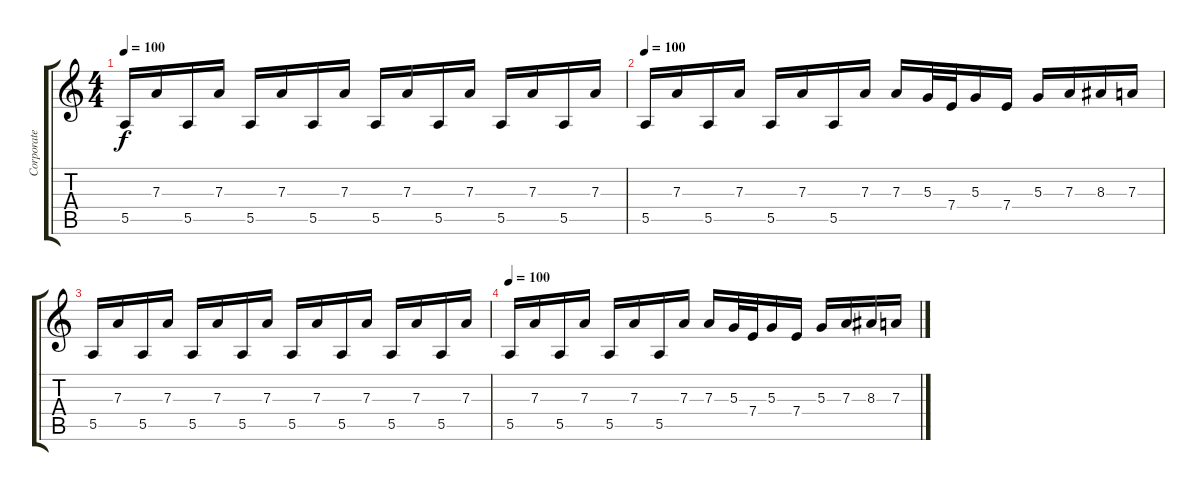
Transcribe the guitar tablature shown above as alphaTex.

\track ("Corporate Death {L}" "Corporate ") {instrument distortionguitar}
\staff {score tabs}
\tuning (B3 Gb3 D3 A2 E2 B1) {hide}
\ts (4 4)
\tempo 100
\clef g2
\ks c
5.5.16{dy f} 7.3.16 5.5.16 7.3.16 5.5.16 7.3.16 5.5.16 7.3.16 5.5.16 7.3.16 5.5.16 7.3.16 5.5.16 7.3.16 5.5.16 7.3.16 |
\tempo 100
5.5.16 7.3.16 5.5.16 7.3.16 5.5.16 7.3.16 5.5.16 7.3.16 7.3.16 5.3.32 7.4.32 5.3.16 7.4.16 5.3.16 7.3.16 8.3.16 7.3.16 |
5.5.16 7.3.16 5.5.16 7.3.16 5.5.16 7.3.16 5.5.16 7.3.16 5.5.16 7.3.16 5.5.16 7.3.16 5.5.16 7.3.16 5.5.16 7.3.16 |
\tempo 100
5.5.16 7.3.16 5.5.16 7.3.16 5.5.16 7.3.16 5.5.16 7.3.16 7.3.16 5.3.32 7.4.32 5.3.16 7.4.16 5.3.16 7.3.16 8.3.16 7.3.16
